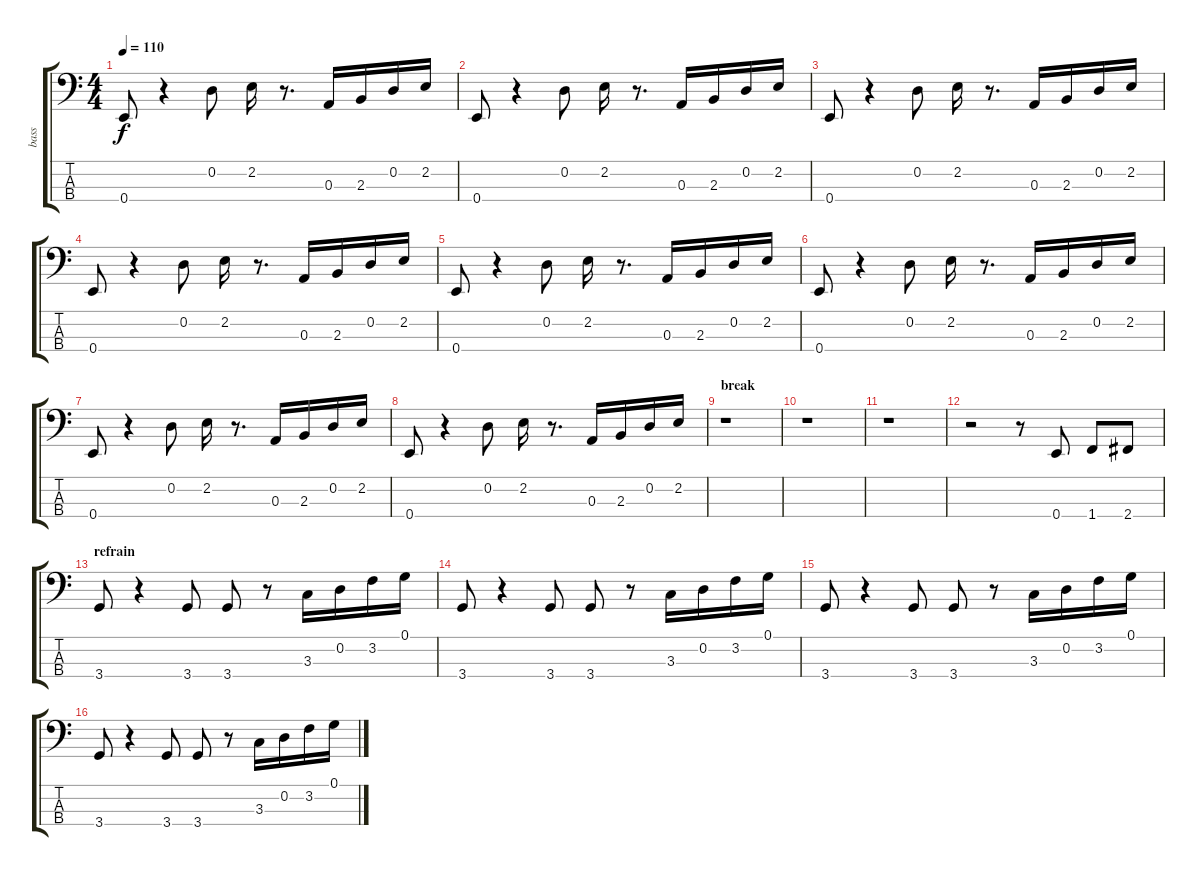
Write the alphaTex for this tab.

\track ("bass" "bass") {instrument electricbassfinger}
\staff {score tabs}
\tuning (G2 D2 A1 E1) {hide}
\ts (4 4)
\tempo 110
\clef f4
\ks aminor
0.4.8{dy f} r.4 0.2.8 2.2.16 r.8{d} 0.3.16 2.3.16 0.2.16 2.2.16 |
0.4.8 r.4 0.2.8 2.2.16 r.8{d} 0.3.16 2.3.16 0.2.16 2.2.16 |
0.4.8 r.4 0.2.8 2.2.16 r.8{d} 0.3.16 2.3.16 0.2.16 2.2.16 |
0.4.8 r.4 0.2.8 2.2.16 r.8{d} 0.3.16 2.3.16 0.2.16 2.2.16 |
0.4.8 r.4 0.2.8 2.2.16 r.8{d} 0.3.16 2.3.16 0.2.16 2.2.16 |
0.4.8 r.4 0.2.8 2.2.16 r.8{d} 0.3.16 2.3.16 0.2.16 2.2.16 |
0.4.8 r.4 0.2.8 2.2.16 r.8{d} 0.3.16 2.3.16 0.2.16 2.2.16 |
0.4.8 r.4 0.2.8 2.2.16 r.8{d} 0.3.16 2.3.16 0.2.16 2.2.16 |
\section ("" "break")
r.1 |
r.1 |
r.1 |
r.2 r.8 0.4.8 1.4.8 2.4.8 |
\section ("" "refrain")
3.4.8 r.4 3.4.8 3.4.8 r.8 3.3.16 0.2.16 3.2.16 0.1.16 |
3.4.8 r.4 3.4.8 3.4.8 r.8 3.3.16 0.2.16 3.2.16 0.1.16 |
3.4.8 r.4 3.4.8 3.4.8 r.8 3.3.16 0.2.16 3.2.16 0.1.16 |
3.4.8 r.4 3.4.8 3.4.8 r.8 3.3.16 0.2.16 3.2.16 0.1.16
